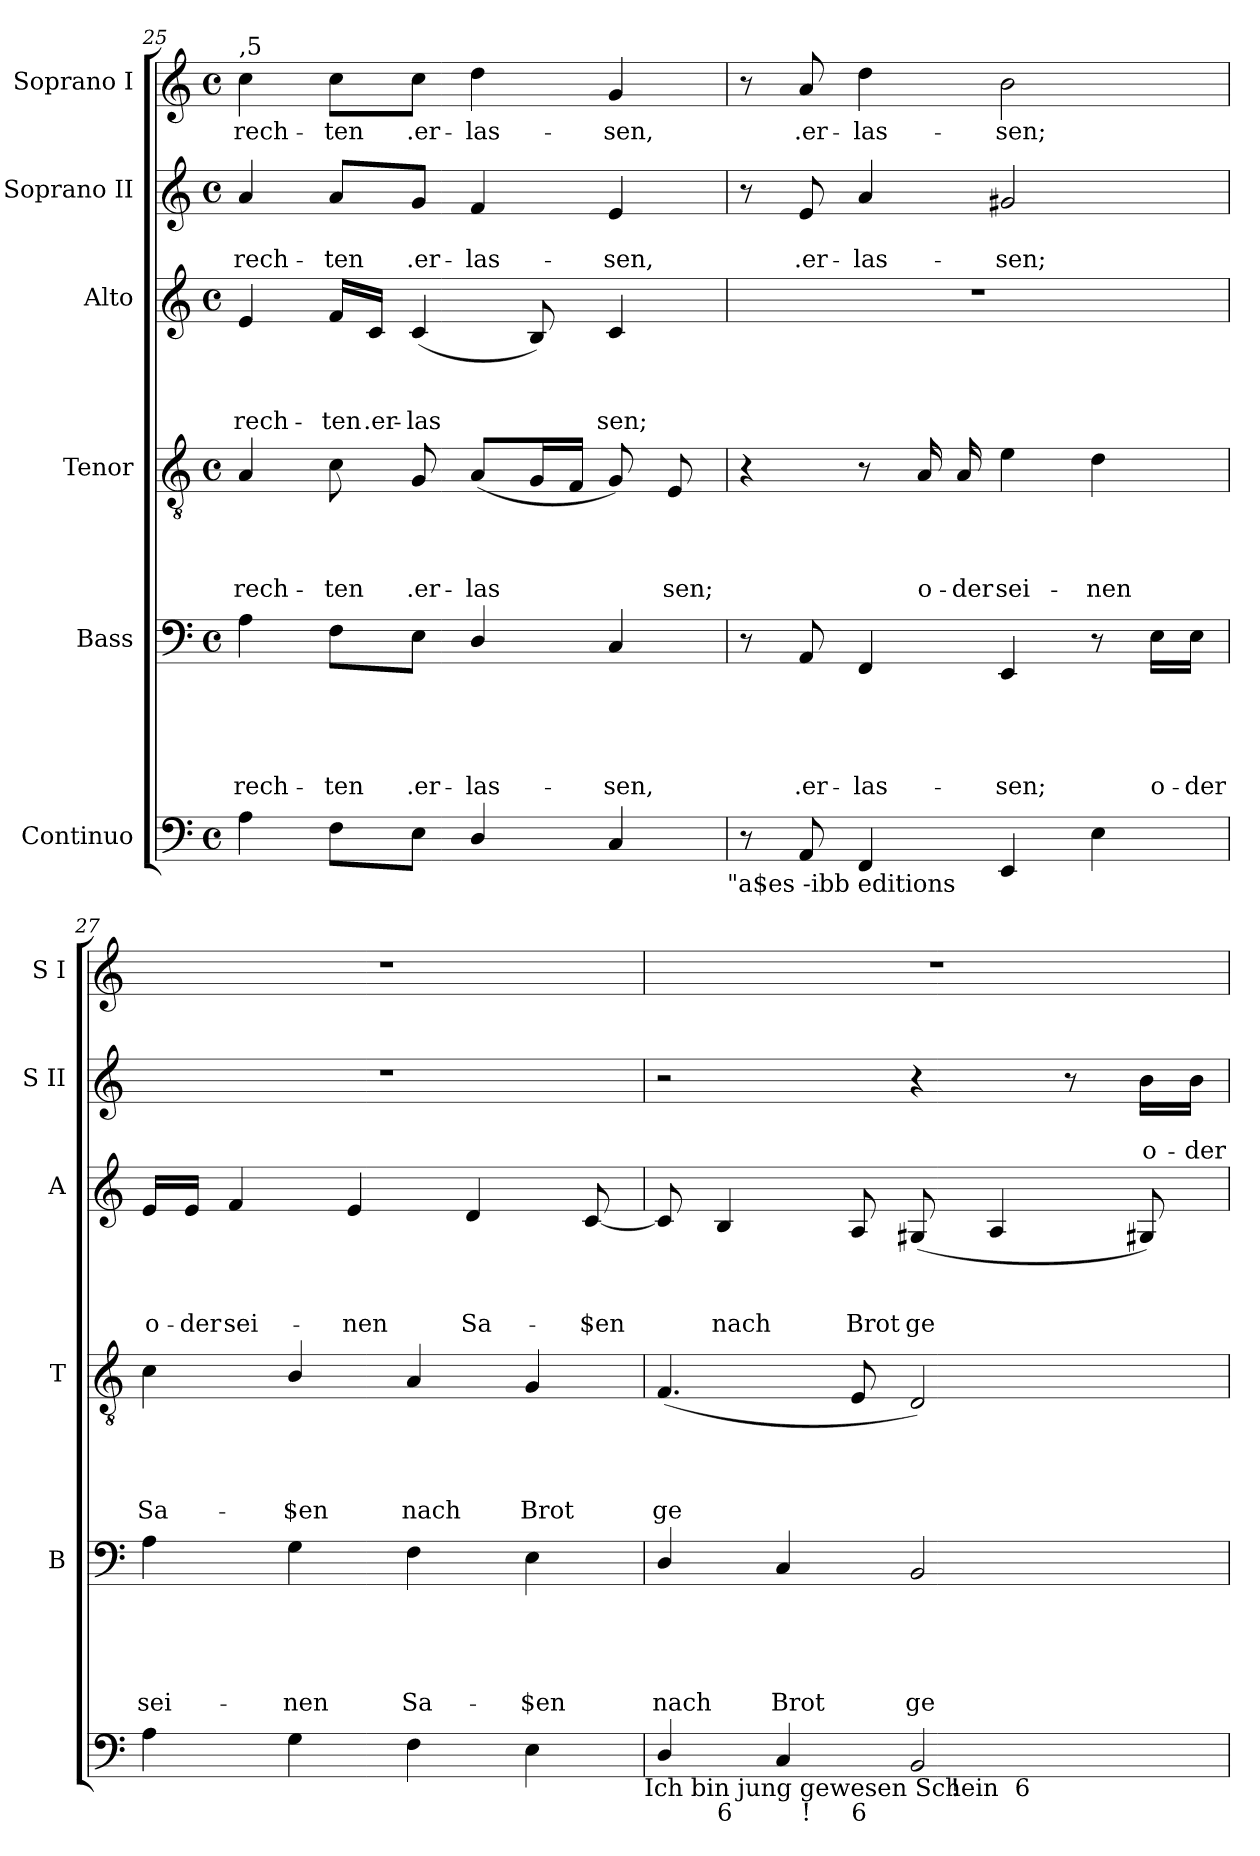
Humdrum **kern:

**kern	**kern	**text	**text	**text	**text	**text	**kern	**text	**text	**text	**text	**kern	**text	**text	**text	**kern	**text	**text	**kern	**text
*part6	*part5	*part5	*part5	*part5	*part5	*part5	*part4	*part4	*part4	*part4	*part4	*part3	*part3	*part3	*part3	*part2	*part2	*part2	*part1	*part1
*staff6	*staff5	*staff5	*staff5	*staff5	*staff5	*staff5	*staff4	*staff4	*staff4	*staff4	*staff4	*staff3	*staff3	*staff3	*staff3	*staff2	*staff2	*staff2	*staff1	*staff1
*I"Continuo	*I"Bass	*	*	*	*	*	*I"Tenor	*	*	*	*	*I"Alto	*	*	*	*I"Soprano II	*	*	*I"Soprano I	*
*	*I'B	*	*	*	*	*	*I'T	*	*	*	*	*I'A	*	*	*	*I'S II	*	*	*I'S I	*
!!LO:LB:g=z
*clefF4	*clefF4	*	*	*	*	*	*clefGv2	*	*	*	*	*clefG2	*	*	*	*clefG2	*	*	*clefG2	*
*k[]	*k[]	*	*	*	*	*	*k[]	*	*	*	*	*k[]	*	*	*	*k[]	*	*	*k[]	*
*C:	*C:	*	*	*	*	*	*C:	*	*	*	*	*C:	*	*	*	*C:	*	*	*C:	*
*M4/4	*M4/4	*	*	*	*	*	*M4/4	*	*	*	*	*M4/4	*	*	*	*M4/4	*	*	*M4/4	*
*met(c)	*met(c)	*	*	*	*	*	*met(c)	*	*	*	*	*met(c)	*	*	*	*met(c)	*	*	*met(c)	*
=25	=25	=25	=25	=25	=25	=25	=25	=25	=25	=25	=25	=25	=25	=25	=25	=25	=25	=25	=25	=25
!	!	!	!	!	!	!	!	!	!	!	!	!	!	!	!	!	!	!	!LO:TX:a:t=,5	!
!	!	!	!	!	!	!LO:LY:b	!	!	!	!	!LO:LY:b	!	!	!	!LO:LY:b	!	!	!LO:LY:b	!	!LO:LY:b
4A\	4A\	.	.	.	.	-rech-	4A/	.	.	.	-rech-	4e/	.	.	-rech-	4a/	.	-rech-	4cc\	-rech-
!	!	!	!	!	!	!LO:LY:b:rj	!	!	!	!	!LO:LY:b:rj	!	!	!	!LO:LY:b:rj	!	!	!LO:LY:b:rj	!	!LO:LY:b:rj
8F\L	8F\L	.	.	.	.	-ten	8c\	.	.	.	-ten	16f/LL	.	.	-ten	8a/L	.	-ten	8cc\L	-ten
!	!	!	!	!	!	!	!	!	!	!	!	!	!	!	!LO:LY:b	!	!	!	!	!
.	.	.	.	.	.	.	.	.	.	.	.	16c/JJ	.	.	.er-	.	.	.	.	.
!	!	!	!	!	!	!LO:LY:b	!	!	!	!	!LO:LY:b	!	!	!	!LO:LY:b:rj	!	!	!LO:LY:b	!	!LO:LY:b
8E\J	8E\J	.	.	.	.	.er-	8G/	.	.	.	.er-	(<4c/	.	.	-las	8g/J	.	.er-	8cc\J	.er-
!	!	!	!	!	!	!LO:LY:b:rj	!	!	!	!	!LO:LY:b:rj	!	!	!	!	!	!	!LO:LY:b:rj	!	!LO:LY:b:rj
4D/	4D/	.	.	.	.	-las-	(<8A/L	.	.	.	-las	.	.	.	.	4f/	.	-las-	4dd\	-las-
.	.	.	.	.	.	.	16G/L	.	.	.	.	8B/)	.	.	.	.	.	.	.	.
.	.	.	.	.	.	.	16F/JJ	.	.	.	.	.	.	.	.	.	.	.	.	.
!	!	!	!	!	!	!LO:LY:b	!	!	!	!	!	!	!	!	!LO:LY:b	!	!	!LO:LY:b	!	!LO:LY:b
4C/	4C/	.	.	.	.	-sen,	8G/)	.	.	.	.	4c/	.	.	sen;	4e/	.	-sen,	4g/	-sen,
!	!	!	!	!	!	!	!	!	!	!	!LO:LY:b	!	!	!	!	!	!	!	!	!
.	.	.	.	.	.	.	8E/	.	.	.	sen;	.	.	.	.	.	.	.	.	.
!LO:TX:b:t="a$es -ibb editions	!	!	!	!	!	!	!	!	!	!	!	!	!	!	!	!	!	!	!	!
=26	=26	=26	=26	=26	=26	=26	=26	=26	=26	=26	=26	=26	=26	=26	=26	=26	=26	=26	=26	=26
8r	8r	.	.	.	.	.	4r	.	.	.	.	1r	.	.	.	8r	.	.	8r	.
!	!	!	!	!	!	!LO:LY:b	!	!	!	!	!	!	!	!	!	!	!	!LO:LY:b	!	!LO:LY:b
8AA/	8AA/	.	.	.	.	.er-	.	.	.	.	.	.	.	.	.	8e/	.	.er-	8a/	.er-
!	!	!	!	!	!	!LO:LY:b:rj	!	!	!	!	!	!	!	!	!	!	!	!LO:LY:b:rj	!	!LO:LY:b:rj
4FF/	4FF/	.	.	.	.	-las-	8r	.	.	.	.	.	.	.	.	4a/	.	-las-	4dd\	-las-
!	!	!	!	!	!	!	!	!	!	!	!LO:LY:b	!	!	!	!	!	!	!	!	!
.	.	.	.	.	.	.	16A/	.	.	.	o-	.	.	.	.	.	.	.	.	.
!	!	!	!	!	!	!	!	!	!	!	!LO:LY:b	!	!	!	!	!	!	!	!	!
.	.	.	.	.	.	.	16A/	.	.	.	-der	.	.	.	.	.	.	.	.	.
!	!	!	!	!	!	!LO:LY:b	!	!	!	!	!LO:LY:b	!	!	!	!	!	!	!LO:LY:b	!	!LO:LY:b
4EE/	4EE/	.	.	.	.	-sen;	4e\	.	.	.	sei-	.	.	.	.	2g#X/	.	-sen;	2b\	-sen;
!	!	!	!	!	!	!	!	!	!	!	!LO:LY:b	!	!	!	!	!	!	!	!	!
4E\	8r	.	.	.	.	.	4d\	.	.	.	-nen	.	.	.	.	.	.	.	.	.
!	!	!	!	!	!	!LO:LY:b	!	!	!	!	!	!	!	!	!	!	!	!	!	!
.	16E\LL	.	.	.	.	o-	.	.	.	.	.	.	.	.	.	.	.	.	.	.
!	!	!	!	!	!	!LO:LY:b	!	!	!	!	!	!	!	!	!	!	!	!	!	!
.	16E\JJ	.	.	.	.	-der	.	.	.	.	.	.	.	.	.	.	.	.	.	.
=27	=27	=27	=27	=27	=27	=27	=27	=27	=27	=27	=27	=27	=27	=27	=27	=27	=27	=27	=27	=27
!	!	!	!	!	!	!LO:LY:b	!	!	!	!	!LO:LY:b	!	!	!	!LO:LY:b	!	!	!	!	!
4A>\	4A\	.	.	.	.	sei-	4c\	.	.	.	Sa-	16e/LL	.	.	o-	1r	.	.	1r	.
!	!	!	!	!	!	!	!	!	!	!	!	!	!	!	!LO:LY:b	!	!	!	!	!
.	.	.	.	.	.	.	.	.	.	.	.	16e/JJ	.	.	-der	.	.	.	.	.
!	!	!	!	!	!	!	!	!	!	!	!	!	!	!	!LO:LY:b	!	!	!	!	!
.	.	.	.	.	.	.	.	.	.	.	.	4f/	.	.	sei-	.	.	.	.	.
!	!	!	!	!	!	!LO:LY:b	!	!	!	!	!LO:LY:b	!	!	!	!	!	!	!	!	!
4G\	4G\	.	.	.	.	-nen	4B/	.	.	.	-$en	.	.	.	.	.	.	.	.	.
!	!	!	!	!	!	!	!	!	!	!	!	!	!	!	!LO:LY:b	!	!	!	!	!
.	.	.	.	.	.	.	.	.	.	.	.	4e/	.	.	-nen	.	.	.	.	.
!	!	!	!	!	!	!LO:LY:b	!	!	!	!	!LO:LY:b	!	!	!	!	!	!	!	!	!
4F\	4F\	.	.	.	.	Sa-	4A/	.	.	.	nach	.	.	.	.	.	.	.	.	.
!	!	!	!	!	!	!	!	!	!	!	!	!	!	!	!LO:LY:b	!	!	!	!	!
.	.	.	.	.	.	.	.	.	.	.	.	4d/	.	.	Sa-	.	.	.	.	.
!	!	!	!	!	!	!LO:LY:b	!	!	!	!	!LO:LY:b	!	!	!	!	!	!	!	!	!
4E\	4E\	.	.	.	.	-$en	4G/	.	.	.	Brot	.	.	.	.	.	.	.	.	.
!	!	!	!	!	!	!	!	!	!	!	!	!	!	!	!LO:LY:b	!	!	!	!	!
.	.	.	.	.	.	.	.	.	.	.	.	[>8c/	.	.	-$en	.	.	.	.	.
!LO:TX:b:t=Ich bin jung gewesen Schein	!	!	!	!	!	!	!	!	!	!	!	!	!	!	!	!	!	!	!	!
!!LO:PB:g=z
=28	=28	=28	=28	=28	=28	=28	=28	=28	=28	=28	=28	=28	=28	=28	=28	=28	=28	=28	=28	=28
!LO:TX:b:t=!	!	!	!	!	!	!	!	!	!	!	!	!	!	!	!	!	!	!	!	!
!	!	!	!	!	!	!LO:LY:b	!	!	!	!	!LO:LY:b	!	!	!	!	!	!	!	!	!
*^	*	*	*	*	*	*	*	*	*	*	*	*	*	*	*	*	*	*	*	*
*	*^	*	*	*	*	*	*	*	*	*	*	*	*	*	*	*	*	*	*	*	*
*	*	*^	*	*	*	*	*	*	*	*	*	*	*	*	*	*	*	*	*	*	*	*
*	*	*	*^	*	*	*	*	*	*	*	*	*	*	*	*	*	*	*	*	*	*	*	*
*	*	*	*	*^	*	*	*	*	*	*	*	*	*	*	*	*	*	*	*	*	*	*	*	*
4D/	8ryy	4ryy	4.ryy	2ryy	2ryy	4D/	.	.	.	.	nach	(<4.F/	.	.	.	ge	8c/]	.	.	.	2r	.	.	1r	.
!	!LO:TX:b:t=6	!	!	!	!	!	!	!	!	!	!	!	!	!	!	!	!	!	!	!	!	!	!	!	!
!	!	!	!	!	!	!	!	!	!	!	!	!	!	!	!	!	!	!	!	!LO:LY:b	!	!	!	!	!
.	2..ryy	.	.	.	.	.	.	.	.	.	.	.	.	.	.	.	4B/	.	.	nach	.	.	.	.	.
!	!	!	!	!	!	!	!	!	!	!	!LO:LY:b	!	!	!	!	!	!	!	!	!	!	!	!	!	!
4C/	.	32ryy	.	.	.	4C/	.	.	.	.	Brot	.	.	.	.	.	.	.	.	.	.	.	.	.	.
!	!	!LO:TX:b:t=!	!	!	!	!	!	!	!	!	!	!	!	!	!	!	!	!	!	!	!	!	!	!	!
.	.	2ryy	.	.	.	.	.	.	.	.	.	.	.	.	.	.	.	.	.	.	.	.	.	.	.
!	!	!	!LO:TX:b:t=6	!	!	!	!	!	!	!	!	!	!	!	!	!	!	!	!	!	!	!	!	!	!
!	!	!	!	!	!	!	!	!	!	!	!	!	!	!	!	!	!	!	!	!LO:LY:b	!	!	!	!	!
.	.	.	2ryy	.	.	.	.	.	.	.	.	8E/	.	.	.	.	8A/	.	.	Brot	.	.	.	.	.
!	!	!	!	!	!	!	!	!	!	!	!LO:LY:b	!	!	!	!	!	!	!	!	!LO:LY:b	!	!	!	!	!
2BB</	.	.	.	16ryy	8ryy	2BB/	.	.	.	.	ge-	2D/)	.	.	.	.	(<8G#X/	.	.	ge	4r	.	.	.	.
!	!	!	!	!LO:TX:b:t=!	!	!	!	!	!	!	!	!	!	!	!	!	!	!	!	!	!	!	!	!	!
.	.	.	.	4..ryy	.	.	.	.	.	.	.	.	.	.	.	.	.	.	.	.	.	.	.	.	.
.	.	.	.	.	32ryy	.	.	.	.	.	.	.	.	.	.	.	4A/	.	.	.	.	.	.	.	.
!	!	!	!	!	!LO:TX:b:t=6	!	!	!	!	!	!	!	!	!	!	!	!	!	!	!	!	!	!	!	!
.	.	.	.	.	4ryy	.	.	.	.	.	.	.	.	.	.	.	.	.	.	.	.	.	.	.	.
.	.	.	.	.	.	.	.	.	.	.	.	.	.	.	.	.	.	.	.	.	8r	.	.	.	.
.	.	8..ryy	.	.	.	.	.	.	.	.	.	.	.	.	.	.	.	.	.	.	.	.	.	.	.
!	!	!	!	!	!	!	!	!	!	!	!	!	!	!	!	!	!	!	!	!	!	!	!LO:LY:b	!	!
.	.	.	8ryy	.	.	.	.	.	.	.	.	.	.	.	.	.	8G#X/)	.	.	.	16b\LL	.	o-	.	.
.	.	.	.	.	16.ryy	.	.	.	.	.	.	.	.	.	.	.	.	.	.	.	.	.	.	.	.
!	!	!	!	!	!	!	!	!	!	!	!	!	!	!	!	!	!	!	!	!	!	!	!LO:LY:b	!	!
.	.	.	.	.	.	.	.	.	.	.	.	.	.	.	.	.	.	.	.	.	16b\JJ	.	-der	.	.
*v	*v	*v	*v	*v	*v	*	*	*	*	*	*	*	*	*	*	*	*	*	*	*	*	*	*	*	*
=	=	=	=	=	=	=	=	=	=	=	=	=	=	=	=	=	=	=	=	=
*-	*-	*-	*-	*-	*-	*-	*-	*-	*-	*-	*-	*-	*-	*-	*-	*-	*-	*-	*-	*-
